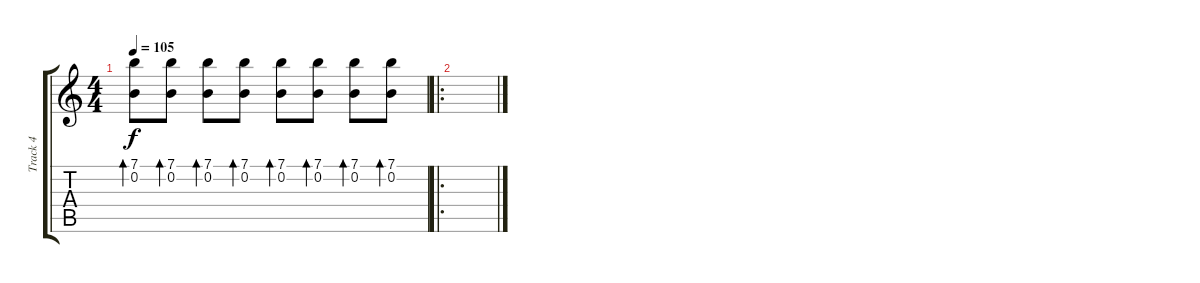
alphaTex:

\track ("Track 4" "Track 4") {instrument overdrivenguitar}
\staff {score tabs}
\tuning (E4 B3 G3 D3 A2 E2) {hide}
\ts (4 4)
\tempo 105
\clef g2
\ks c
(7.1 0.2).8{bd 60 dy f} (7.1 0.2).8{bd 60} (7.1 0.2).8{bd 60} (7.1 0.2).8{bd 60} (7.1 0.2).8{bd 60} (7.1 0.2).8{bd 60} (7.1 0.2).8{bd 60} (7.1 0.2).8{bd 60} |
\ro
